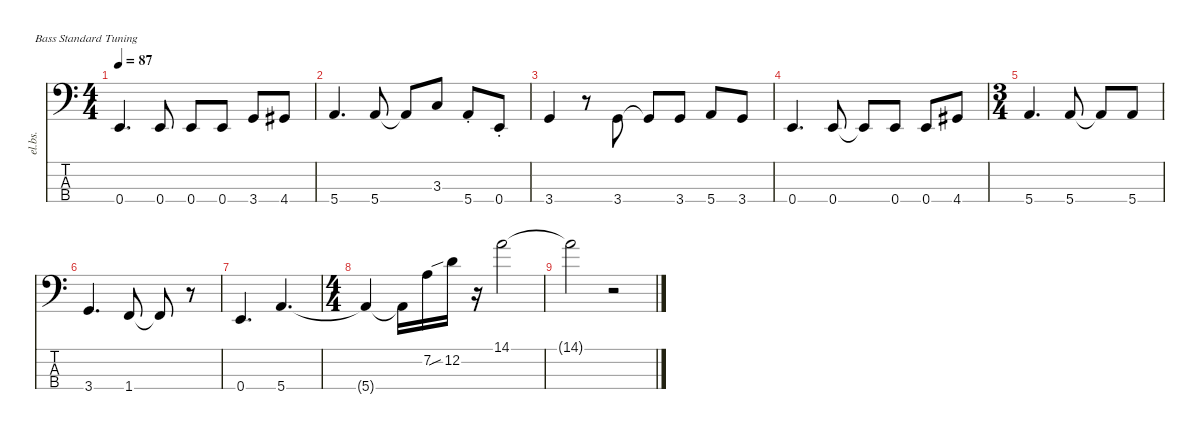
\defaultSystemsLayout 4
\hideDynamics
\bracketExtendMode nobrackets
\track ("Electric Bass" "el.bs.") {instrument electricbassfinger}
\staff {score tabs}
\tuning (G2 D2 A1 E1)
\ts (4 4)
\tempo 87
\clef f4
\ks c
0.4.4{d dy mf beam Up} 0.4.8{beam Up} 0.4.8{beam Up} 0.4.8{beam Up} 3.4.8{beam Up} 4.4{acc #}.8{beam Up} |
5.4.4{d beam Up} 5.4.8{beam Up} 5.4{t}.8{beam Up} 3.3.8{beam Up} 5.4{st}.8{beam Up} 0.4{st}.8{beam Up} |
3.4.4{beam Up} r.8{beam Down} 3.4.8{beam Up} 3.4{t}.8{beam Up} 3.4.8{beam Up} 5.4.8{beam Up} 3.4.8{beam Up} |
0.4.4{d beam Up} 0.4.8{beam Up} 0.4{t}.8{beam Up} 0.4.8{beam Up} 0.4.8{beam Up} 4.4{acc #}.8{beam Up} |
\ts (3 4)
\beaming (8 2 2 2)
5.4.4{d beam Up} 5.4.8{beam Up} 5.4{t}.8{beam Up} 5.4.8{beam Up} |
3.4.4{d beam Up} 1.4.8{beam Up} 1.4{t}.8{beam Up} r.8{beam Down} |
0.4.4{d beam Up} 5.4.4{d beam Up} |
\ts (4 4)
\beaming (8 2 2 2 2)
5.4{t}.4{beam Up} 5.4{t}.16{beam Down} 7.2.16{beam Down} 12.2{sib}.16{beam Down} r.16{beam Down} 14.1.2{beam Down} |
14.1{t}.2{beam Down} r.2{beam Down}
